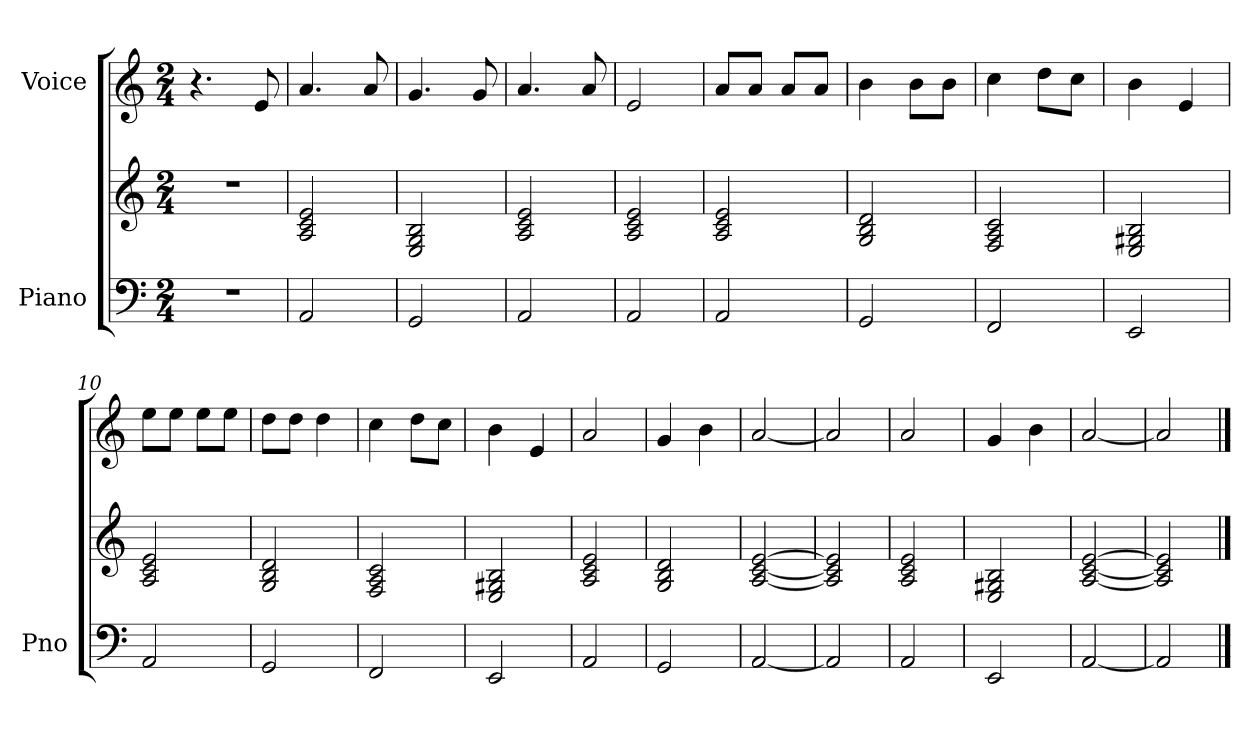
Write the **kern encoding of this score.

**kern	**kern	**kern
*part2	*part2	*part1
*staff3	*staff2	*staff1
*I"Piano	*	*I"Voice
*I'Pno	*	*
*clefF4	*clefG2	*clefG2
*k[]	*k[]	*k[]
*M2/4	*M2/4	*M2/4
=1	=1	=1
2r	2r	4.r
.	.	8e/
=2	=2	=2
2AA/	2A/ 2c/ 2e/	4.a/
.	.	8a/
=3	=3	=3
2GG/	2E/ 2G/ 2B/	4.g/
.	.	8g/
=4	=4	=4
2AA/	2A/ 2c/ 2e/	4.a/
.	.	8a/
=5	=5	=5
2AA/	2A/ 2c/ 2e/	2e/
=6	=6	=6
2AA/	2A/ 2c/ 2e/	8a/L
.	.	8a/J
.	.	8a/L
.	.	8a/J
=7	=7	=7
2GG/	2G/ 2B/ 2d/	4b\
.	.	8b\L
.	.	8b\J
=8	=8	=8
2FF/	2F/ 2A/ 2c/	4cc\
.	.	8dd\L
.	.	8cc\J
=9	=9	=9
2EE/	2E/ 2G#X/ 2B/	4b\
.	.	4e/
=10	=10	=10
2AA/	2A/ 2c/ 2e/	8ee\L
.	.	8ee\J
.	.	8ee\L
.	.	8ee\J
=11	=11	=11
2GG/	2G/ 2B/ 2d/	8dd\L
.	.	8dd\J
.	.	4dd\
=12	=12	=12
2FF/	2F/ 2A/ 2c/	4cc\
.	.	8dd\L
.	.	8cc\J
=13	=13	=13
2EE/	2E/ 2G#X/ 2B/	4b\
.	.	4e/
!!LO:LB:g=z
=14	=14	=14
2AA/	2A/ 2c/ 2e/	2a/
=15	=15	=15
2GG/	2G/ 2B/ 2d/	4g/
.	.	4b\
=16	=16	=16
[2AA/	[2A/ [2c/ [2e/	[2a/
=17	=17	=17
2AA/]	2A/] 2c/] 2e/]	2a/]
=18	=18	=18
2AA/	2A/ 2c/ 2e/	2a/
=19	=19	=19
2EE/	2E/ 2G#X/ 2B/	4g/
.	.	4b\
=20	=20	=20
[2AA/	[2A/ [2c/ [2e/	[2a/
=21	=21	=21
2AA/]	2A/] 2c/] 2e/]	2a/]
==	==	==
*-	*-	*-
